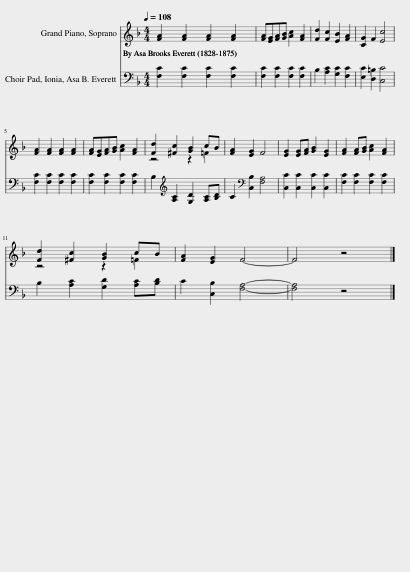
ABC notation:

X:1
%%score ( 1 2 ) 3
L:1/8
Q:1/4=108
M:4/4
I:linebreak $
K:F
V:1 treble
V:2 treble
V:3 bass
V:1
 [FA]2 [FA]2 [FA]2 [FA]2 | [FA][EG][FA][GB] [Ac]2 [FA]2 | [Fd]2 [Fc]2 [EB]2 [FA]2 | [CG]2 F2 [Ec]4 |$ [FA]2 [FA]2 [FA]2 [FA]2 | %5
 [FA][EG][FA][GB] [Ac]2 [FA]2 | [Fd]2 [^Fc]2 [GB]2 cB | [FA]2 [EG]2 F4 | [EG]2 [EG][FA] [GB]2 [EG]2 | [FA]2 [FA][GB] [Ac]2 [FA]2 |$ %10
 [Fd]2 [^Fc]2 [GB]2 cB | [FA]2 [EG]2 F4- | F4 z4 |] %13
V:2
 x8 | x8 | x8 | x8 |$ x8 | %5
 x8 | z4 z2 =F2 | x8 | x8 | x8 |$ %10
 z4 z2 =F2 | x8 | x8 |] %13
V:3
 [F,C]2 [F,C]2 [F,C]2 [F,C]2 | [F,C]2 [F,C]2 [F,C]2 [F,C]2 | B,2 [A,C]2 [G,C]2 [F,C]2 | [E,C]2 [D,=B,]2 [C,C]4 |$ [F,C]2 [F,C]2 [F,C]2 [F,C]2 | %5
 [F,C]2 [F,C]2 [F,C]2 [F,C]2 | B,2[K:treble] [A,C]2 [G,D]2 [A,C][B,D] | C2[K:bass] [C,B,]2 [F,A,]4 | [C,C]2 [C,C]2 [C,C]2 [C,C]2 | [F,C]2 [F,C]2 [F,C]2 [F,C]2 |$ %10
 B,2 [A,C]2 [G,D]2 [A,C][B,D] | C2 [C,B,]2 [F,A,]4- | [F,A,]4 z4 |] %13
